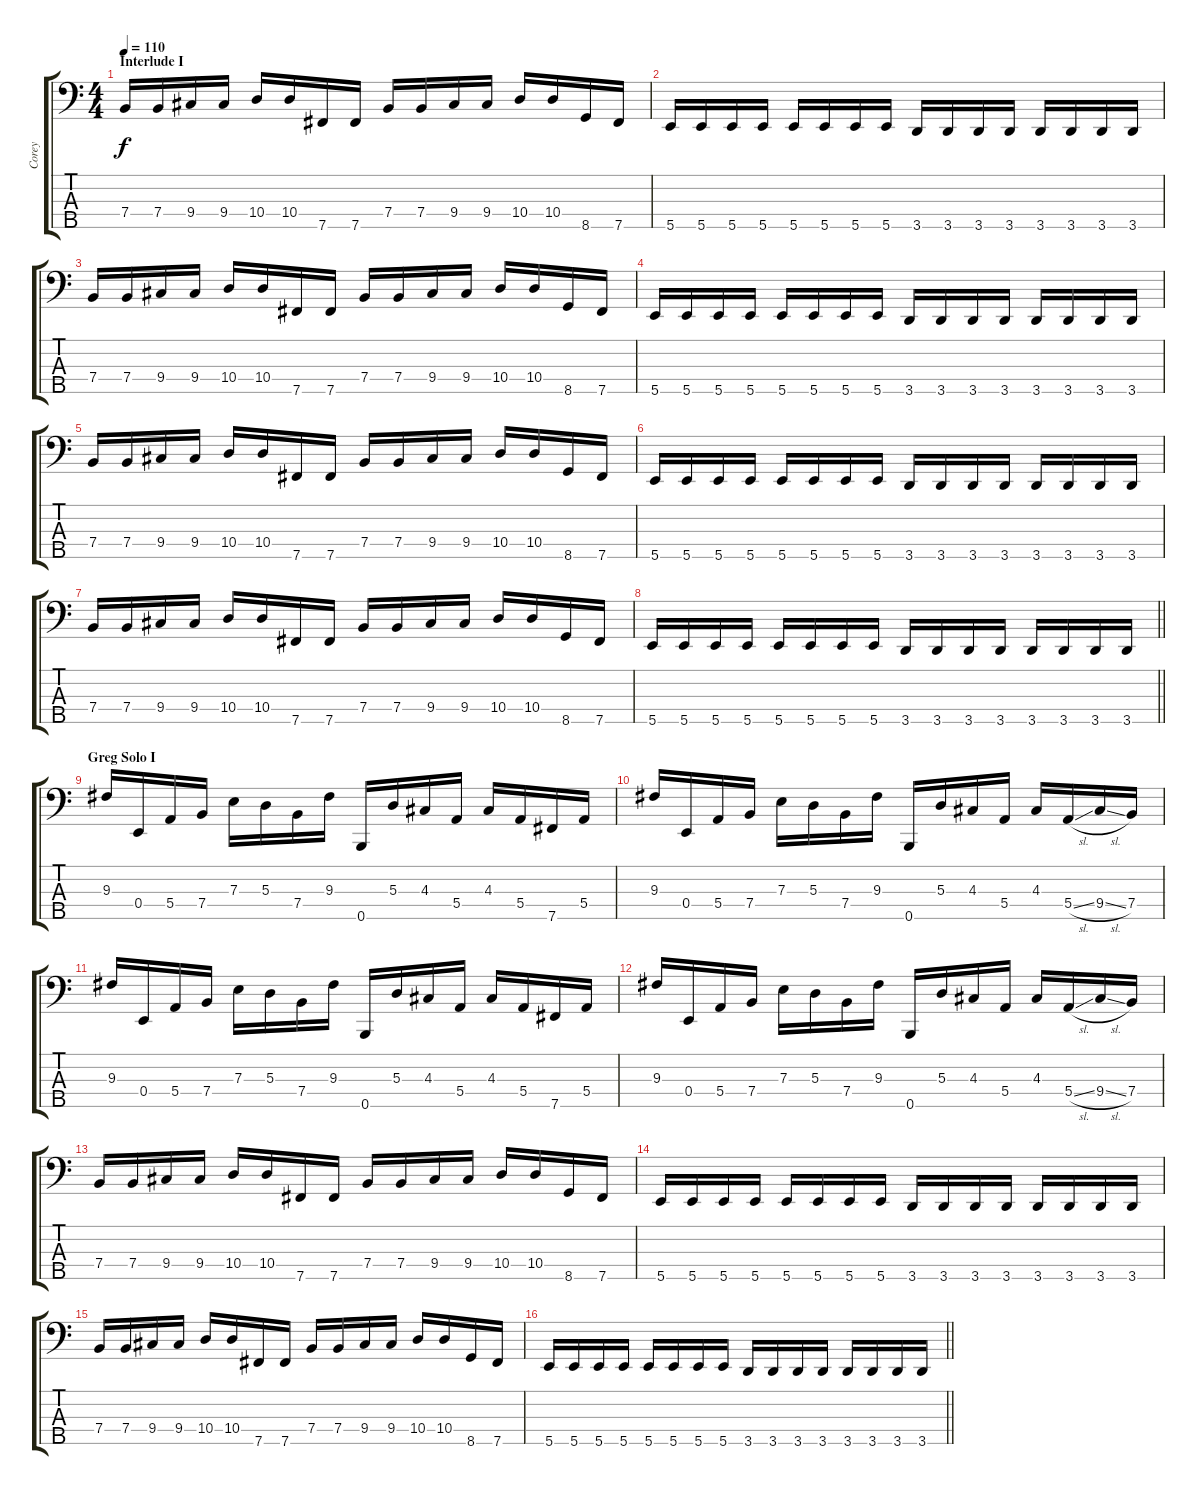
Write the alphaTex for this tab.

\track ("Corey" "Corey") {instrument slapbass2}
\staff {score tabs}
\tuning (G2 D2 A1 E1 B0) {hide}
\ts (4 4)
\section ("" "Interlude I")
\tempo 110
\clef f4
\ks c
7.4.16{dy f} 7.4.16 9.4.16 9.4.16 10.4.16 10.4.16 7.5.16 7.5.16 7.4.16 7.4.16 9.4.16 9.4.16 10.4.16 10.4.16 8.5.16 7.5.16 |
5.5.16 5.5.16 5.5.16 5.5.16 5.5.16 5.5.16 5.5.16 5.5.16 3.5.16 3.5.16 3.5.16 3.5.16 3.5.16 3.5.16 3.5.16 3.5.16 |
7.4.16 7.4.16 9.4.16 9.4.16 10.4.16 10.4.16 7.5.16 7.5.16 7.4.16 7.4.16 9.4.16 9.4.16 10.4.16 10.4.16 8.5.16 7.5.16 |
5.5.16 5.5.16 5.5.16 5.5.16 5.5.16 5.5.16 5.5.16 5.5.16 3.5.16 3.5.16 3.5.16 3.5.16 3.5.16 3.5.16 3.5.16 3.5.16 |
7.4.16 7.4.16 9.4.16 9.4.16 10.4.16 10.4.16 7.5.16 7.5.16 7.4.16 7.4.16 9.4.16 9.4.16 10.4.16 10.4.16 8.5.16 7.5.16 |
5.5.16 5.5.16 5.5.16 5.5.16 5.5.16 5.5.16 5.5.16 5.5.16 3.5.16 3.5.16 3.5.16 3.5.16 3.5.16 3.5.16 3.5.16 3.5.16 |
7.4.16 7.4.16 9.4.16 9.4.16 10.4.16 10.4.16 7.5.16 7.5.16 7.4.16 7.4.16 9.4.16 9.4.16 10.4.16 10.4.16 8.5.16 7.5.16 |
\barLineRight lightlight
5.5.16 5.5.16 5.5.16 5.5.16 5.5.16 5.5.16 5.5.16 5.5.16 3.5.16 3.5.16 3.5.16 3.5.16 3.5.16 3.5.16 3.5.16 3.5.16 |
\section ("" "Greg Solo I")
9.3.16 0.4.16 5.4.16 7.4.16 7.3.16 5.3.16 7.4.16 9.3.16 0.5.16 5.3.16 4.3.16 5.4.16 4.3.16 5.4.16 7.5.16 5.4.16 |
9.3.16 0.4.16 5.4.16 7.4.16 7.3.16 5.3.16 7.4.16 9.3.16 0.5.16 5.3.16 4.3.16 5.4.16 4.3.16 5.4{sl}.16 9.4{sl}.16 7.4.16 |
9.3.16 0.4.16 5.4.16 7.4.16 7.3.16 5.3.16 7.4.16 9.3.16 0.5.16 5.3.16 4.3.16 5.4.16 4.3.16 5.4.16 7.5.16 5.4.16 |
9.3.16 0.4.16 5.4.16 7.4.16 7.3.16 5.3.16 7.4.16 9.3.16 0.5.16 5.3.16 4.3.16 5.4.16 4.3.16 5.4{sl}.16 9.4{sl}.16 7.4.16 |
7.4.16 7.4.16 9.4.16 9.4.16 10.4.16 10.4.16 7.5.16 7.5.16 7.4.16 7.4.16 9.4.16 9.4.16 10.4.16 10.4.16 8.5.16 7.5.16 |
5.5.16 5.5.16 5.5.16 5.5.16 5.5.16 5.5.16 5.5.16 5.5.16 3.5.16 3.5.16 3.5.16 3.5.16 3.5.16 3.5.16 3.5.16 3.5.16 |
7.4.16 7.4.16 9.4.16 9.4.16 10.4.16 10.4.16 7.5.16 7.5.16 7.4.16 7.4.16 9.4.16 9.4.16 10.4.16 10.4.16 8.5.16 7.5.16 |
\barLineRight lightlight
5.5.16 5.5.16 5.5.16 5.5.16 5.5.16 5.5.16 5.5.16 5.5.16 3.5.16 3.5.16 3.5.16 3.5.16 3.5.16 3.5.16 3.5.16 3.5.16
